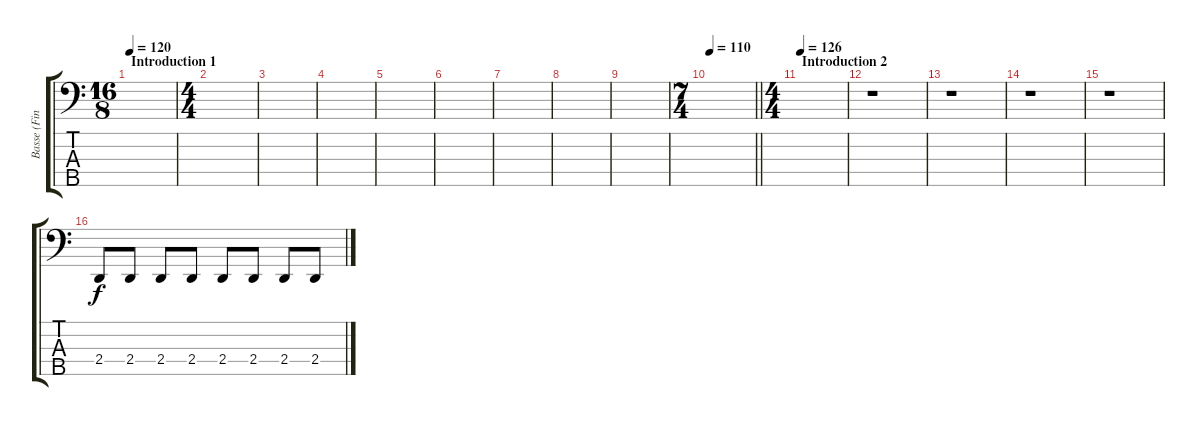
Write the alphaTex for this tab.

\track ("Basse (Finger)" "Basse (Fin") {instrument electricbassfinger}
\staff {score tabs}
\tuning (F2 C2 G1 C1 A0) {hide}
\ts (16 8)
\section ("" "Introduction 1")
\tempo 120
\tempo 126
\tempo 120
\clef f4
\ks c
|
\ts (4 4)
|
|
|
|
|
|
|
|
\ts (7 4)
\tempo 110
\barLineRight lightlight
|
\ts (4 4)
\section ("" "Introduction 2")
\tempo 126
|
r.1 |
r.1 |
r.1 |
r.1 |
2.4.8 2.4.8 2.4.8 2.4.8 2.4.8 2.4.8 2.4.8 2.4.8
